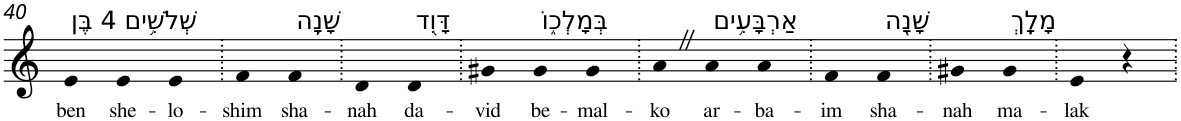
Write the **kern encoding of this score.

**kern	**text
*part1	*part1
*staff1	*staff1
*I"Piano	*
*I'Pno	*
!!LO:PB:g=z
*clefG2	*
*k[]	*
=40	=40
!LO:TX:a:t=4 בֶּן	!
!	!LO:LY:b
4e	ben
!LO:TX:a:t=שְׁלֹשִׁ֥ים	!
!	!LO:LY:b
4e	she-
!	!LO:LY:b
4e	-lo-
=41.	=41.
!	!LO:LY:b
4f	-shim
!LO:TX:a:t=שָׁנָ֛ה	!
!	!LO:LY:b
4f	sha-
=42.	=42.
!	!LO:LY:b
4d	-nah
!LO:TX:a:t=דָּוִ֖ד	!
!	!LO:LY:b
4d	da-
=43.	=43.
!	!LO:LY:b
4g#X	-vid
!LO:TX:a:t=בְּמָלְכ֑וֹ	!
!	!LO:LY:b
4g#	be-
!	!LO:LY:b
4g#	-mal-
=44.	=44.
!	!LO:LY:b
4aZ	-ko
!LO:TX:a:t=אַרְבָּעִ֥ים	!
!	!LO:LY:b
4a	ar-
!	!LO:LY:b
4a	-ba-
=45.	=45.
!	!LO:LY:b
4f	-im
!LO:TX:a:t=שָׁנָ֖ה	!
!	!LO:LY:b
4f	sha-
=46.	=46.
!	!LO:LY:b
4g#X	-nah
!LO:TX:a:t=מָלָֽךְ	!
!	!LO:LY:b
4g#	ma-
=47.	=47.
!	!LO:LY:b
4e	-lak
4r	.
=.	=.
*-	*-
